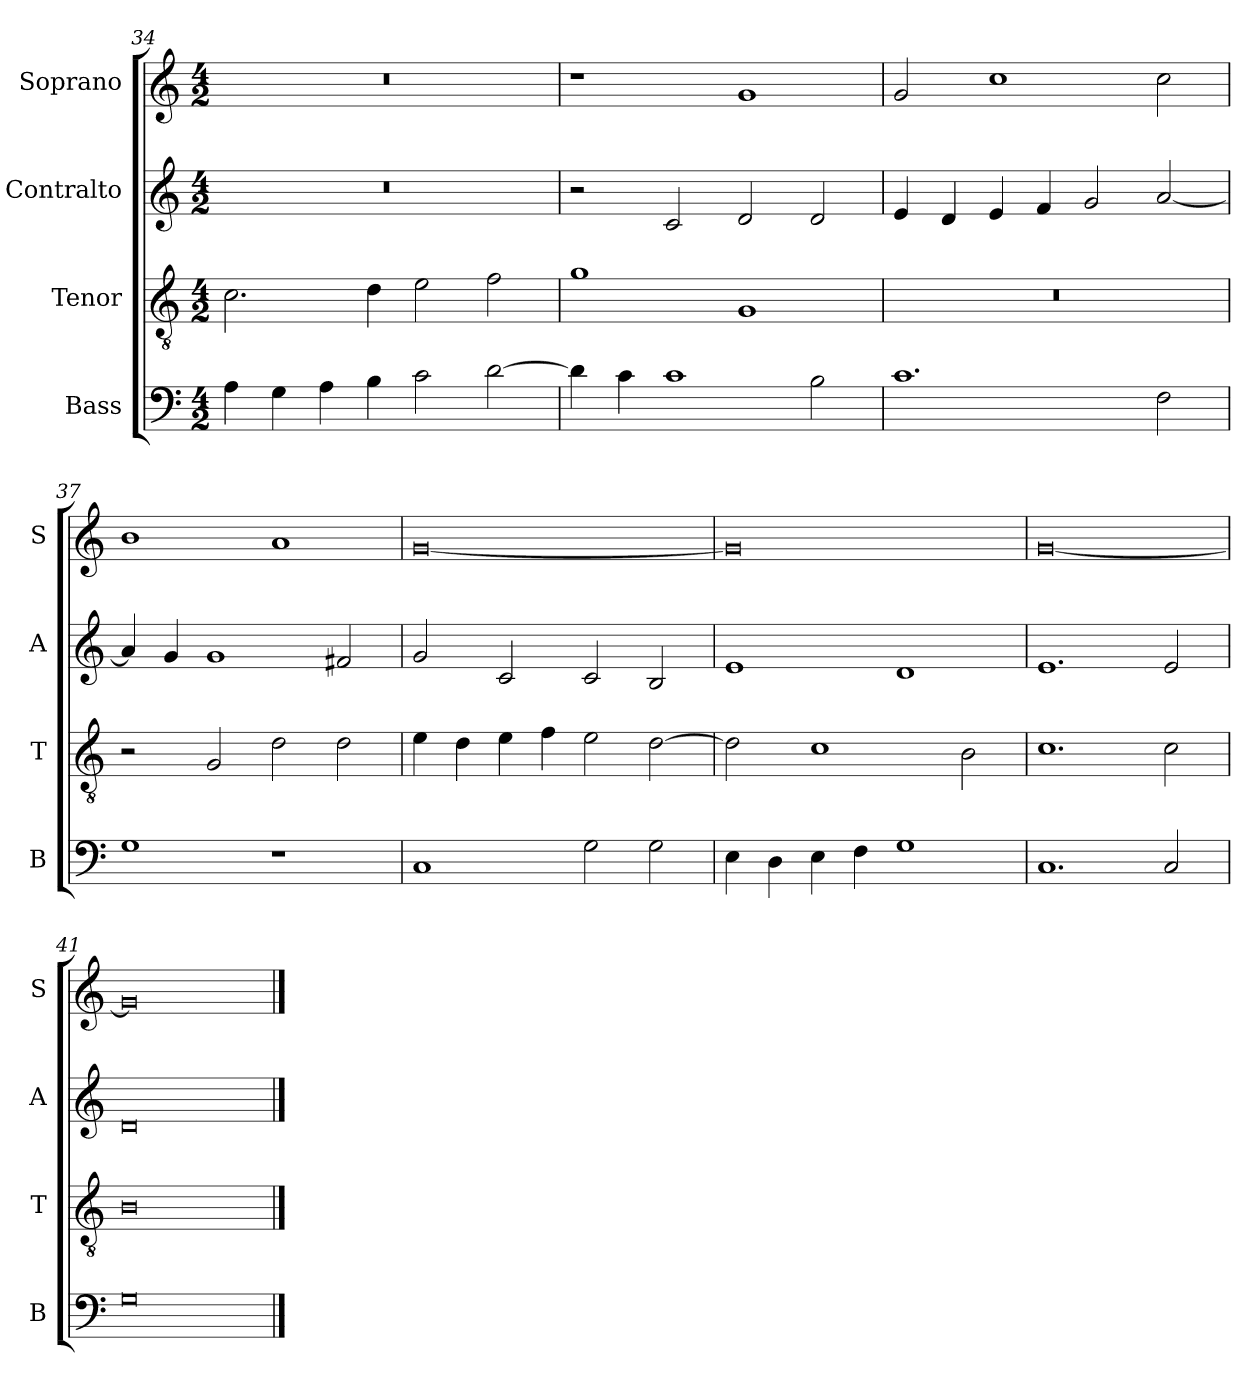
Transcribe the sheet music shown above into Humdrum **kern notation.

**kern	**kern	**kern	**kern
*part4	*part3	*part2	*part1
*staff4	*staff3	*staff2	*staff1
*I"Bass	*I"Tenor	*I"Contralto	*I"Soprano
*I'B	*I'T	*I'A	*I'S
*clefF4	*clefGv2	*clefG2	*clefG2
*k[]	*k[]	*k[]	*k[]
*G:mix	*G:mix	*G:mix	*G:mix
*M4/2	*M4/2	*M4/2	*M4/2
=34	=34	=34	=34
4A	2.c	0r	0r
4G	.	.	.
4A	.	.	.
4B	4d	.	.
2c	2e	.	.
[2d	2f	.	.
=35	=35	=35	=35
4d]	1g	2r	1r
4c	.	.	.
1c	.	2c	.
.	1G	2d	1g
2B	.	2d	.
=36	=36	=36	=36
1.c	0r	4e	2g
.	.	4d	.
.	.	4e	1cc
.	.	4f	.
.	.	2g	.
2F	.	[2a	2cc
=37	=37	=37	=37
1G	2r	4a]	1b
.	.	4g	.
.	2G	1g	.
1r	2d	.	1a
.	2d	2f#X	.
=38	=38	=38	=38
1C	4e	2g	[0g
.	4d	.	.
.	4e	2c	.
.	4f	.	.
2G	2e	2c	.
2G	[2d	2B	.
=39	=39	=39	=39
4E	2d]	1e	0g]
4D	.	.	.
4E	1c	.	.
4F	.	.	.
1G	.	1d	.
.	2B	.	.
=40	=40	=40	=40
1.C	1.c	1.e	[0g
2C	2c	2e	.
=41	=41	=41	=41
0G	0B	0d	0g]
==	==	==	==
*-	*-	*-	*-
